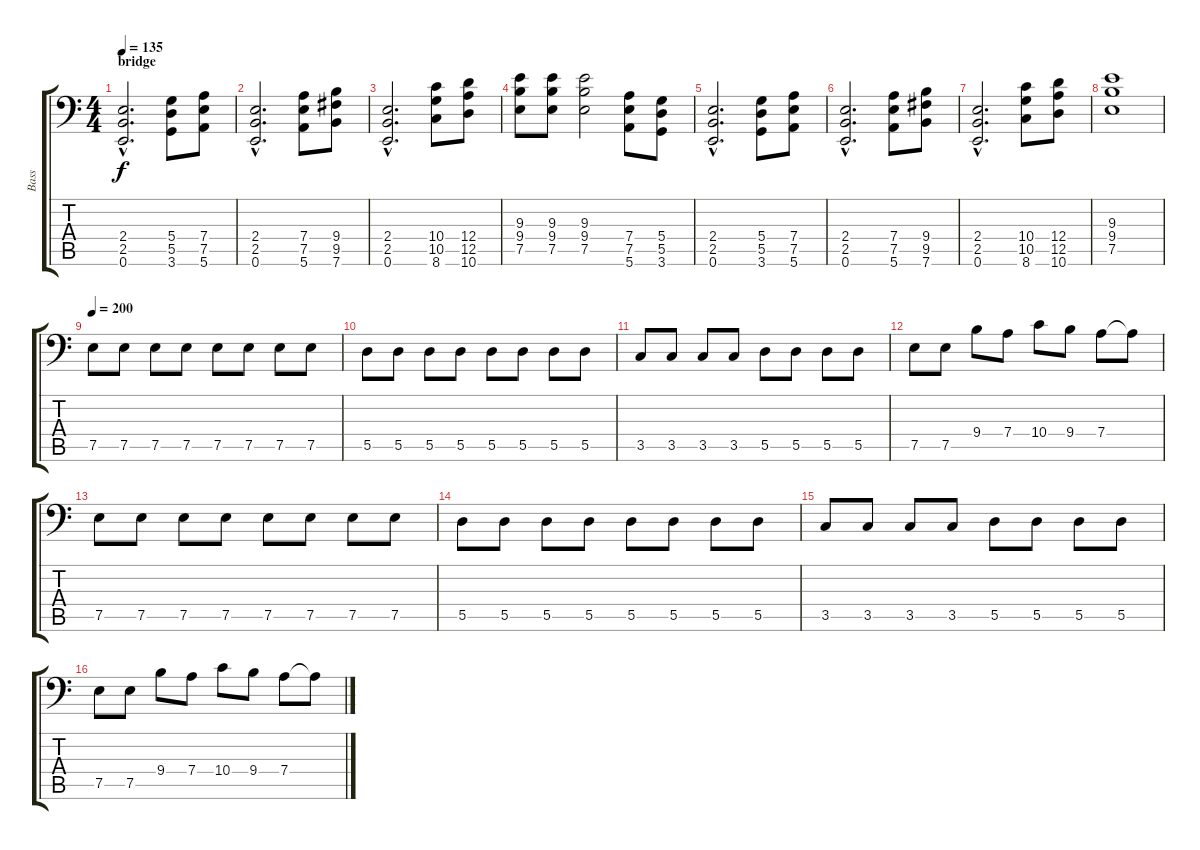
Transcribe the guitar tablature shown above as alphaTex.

\track ("Bass" "Bass") {instrument electricbassfinger}
\staff {score tabs}
\tuning (E3 B2 G2 D2 A1 E1) {hide}
\ts (4 4)
\section ("" "bridge")
\tempo 135
\clef f4
\ks c
(2.4{hac} 2.5{hac} 0.6{hac}).2{d dy f} (5.4 5.5 3.6).8 (7.4 7.5 5.6).8 |
(2.4{hac} 2.5{hac} 0.6{hac}).2{d} (7.4 7.5 5.6).8 (9.4 9.5 7.6).8 |
(2.4{hac} 2.5{hac} 0.6{hac}).2{d} (10.4 10.5 8.6).8 (12.4 12.5 10.6).8 |
(9.3 9.4 7.5).8 (9.3 9.4 7.5).8 (9.3 9.4 7.5).2 (7.4 7.5 5.6).8 (5.4 5.5 3.6).8 |
(2.4{hac} 2.5{hac} 0.6{hac}).2{d} (5.4 5.5 3.6).8 (7.4 7.5 5.6).8 |
(2.4{hac} 2.5{hac} 0.6{hac}).2{d} (7.4 7.5 5.6).8 (9.4 9.5 7.6).8 |
(2.4{hac} 2.5{hac} 0.6{hac}).2{d} (10.4 10.5 8.6).8 (12.4 12.5 10.6).8 |
(9.3 9.4 7.5).1 |
\tempo 200
7.5.8 7.5.8 7.5.8 7.5.8 7.5.8 7.5.8 7.5.8 7.5.8 |
5.5.8 5.5.8 5.5.8 5.5.8 5.5.8 5.5.8 5.5.8 5.5.8 |
3.5.8 3.5.8 3.5.8 3.5.8 5.5.8 5.5.8 5.5.8 5.5.8 |
7.5.8 7.5.8 9.4.8 7.4.8 10.4.8 9.4.8 7.4.8 7.4{t}.8 |
7.5.8 7.5.8 7.5.8 7.5.8 7.5.8 7.5.8 7.5.8 7.5.8 |
5.5.8 5.5.8 5.5.8 5.5.8 5.5.8 5.5.8 5.5.8 5.5.8 |
3.5.8 3.5.8 3.5.8 3.5.8 5.5.8 5.5.8 5.5.8 5.5.8 |
7.5.8 7.5.8 9.4.8 7.4.8 10.4.8 9.4.8 7.4.8 7.4{t}.8
